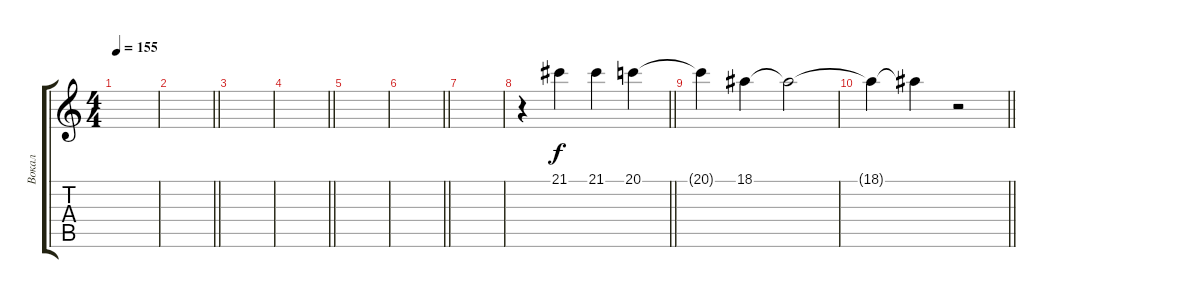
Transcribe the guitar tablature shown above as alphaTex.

\track ("Вокал" "Вокал") {instrument tremolostrings}
\staff {score tabs}
\tuning (E4 B3 G3 D3 A2 E2) {hide}
\ts (4 4)
\tempo 155
\clef g2
\ks c
|
\barLineRight lightlight
|
|
\barLineRight lightlight
|
|
\barLineRight lightlight
|
|
\barLineRight lightlight
r.4 21.1.4{volume 16} 21.1.4 20.1.4 |
20.1{t}.4 18.1.4 18.1{t}.2 |
\barLineRight lightlight
18.1{t}.4 18.1{t}.4 r.2
